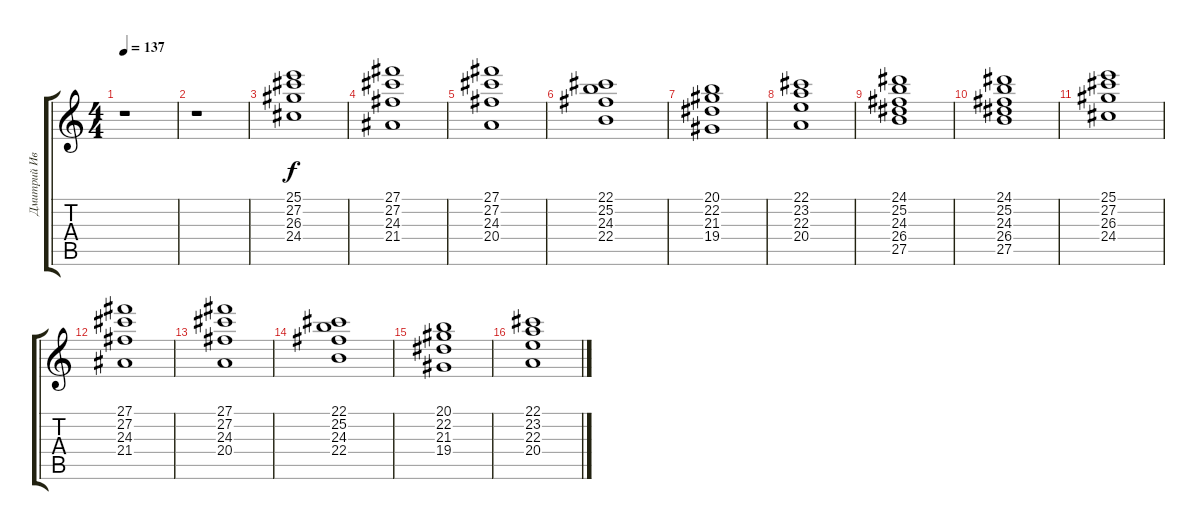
\track ("Дмитрий Иванов" "Дмитрий Ив") {instrument stringensemble1}
\staff {score tabs}
\tuning (Eb4 Bb3 Gb3 Db3 Ab2 Eb2) {hide}
\ts (4 4)
\tempo 137
\clef g2
\ks c
r.1{dy f} |
r.1 |
(25.1 27.2 26.3 24.4).1 |
(27.1 27.2 24.3 21.4).1 |
(27.1 27.2 24.3 20.4).1 |
(22.1 25.2 24.3 22.4).1 |
(20.1 22.2 21.3 19.4).1 |
(22.1 23.2 22.3 20.4).1 |
(24.1 25.2 24.3 26.4 27.5).1 |
(24.1 25.2 24.3 26.4 27.5).1 |
(25.1 27.2 26.3 24.4).1 |
(27.1 27.2 24.3 21.4).1 |
(27.1 27.2 24.3 20.4).1 |
(22.1 25.2 24.3 22.4).1 |
(20.1 22.2 21.3 19.4).1 |
(22.1 23.2 22.3 20.4).1
